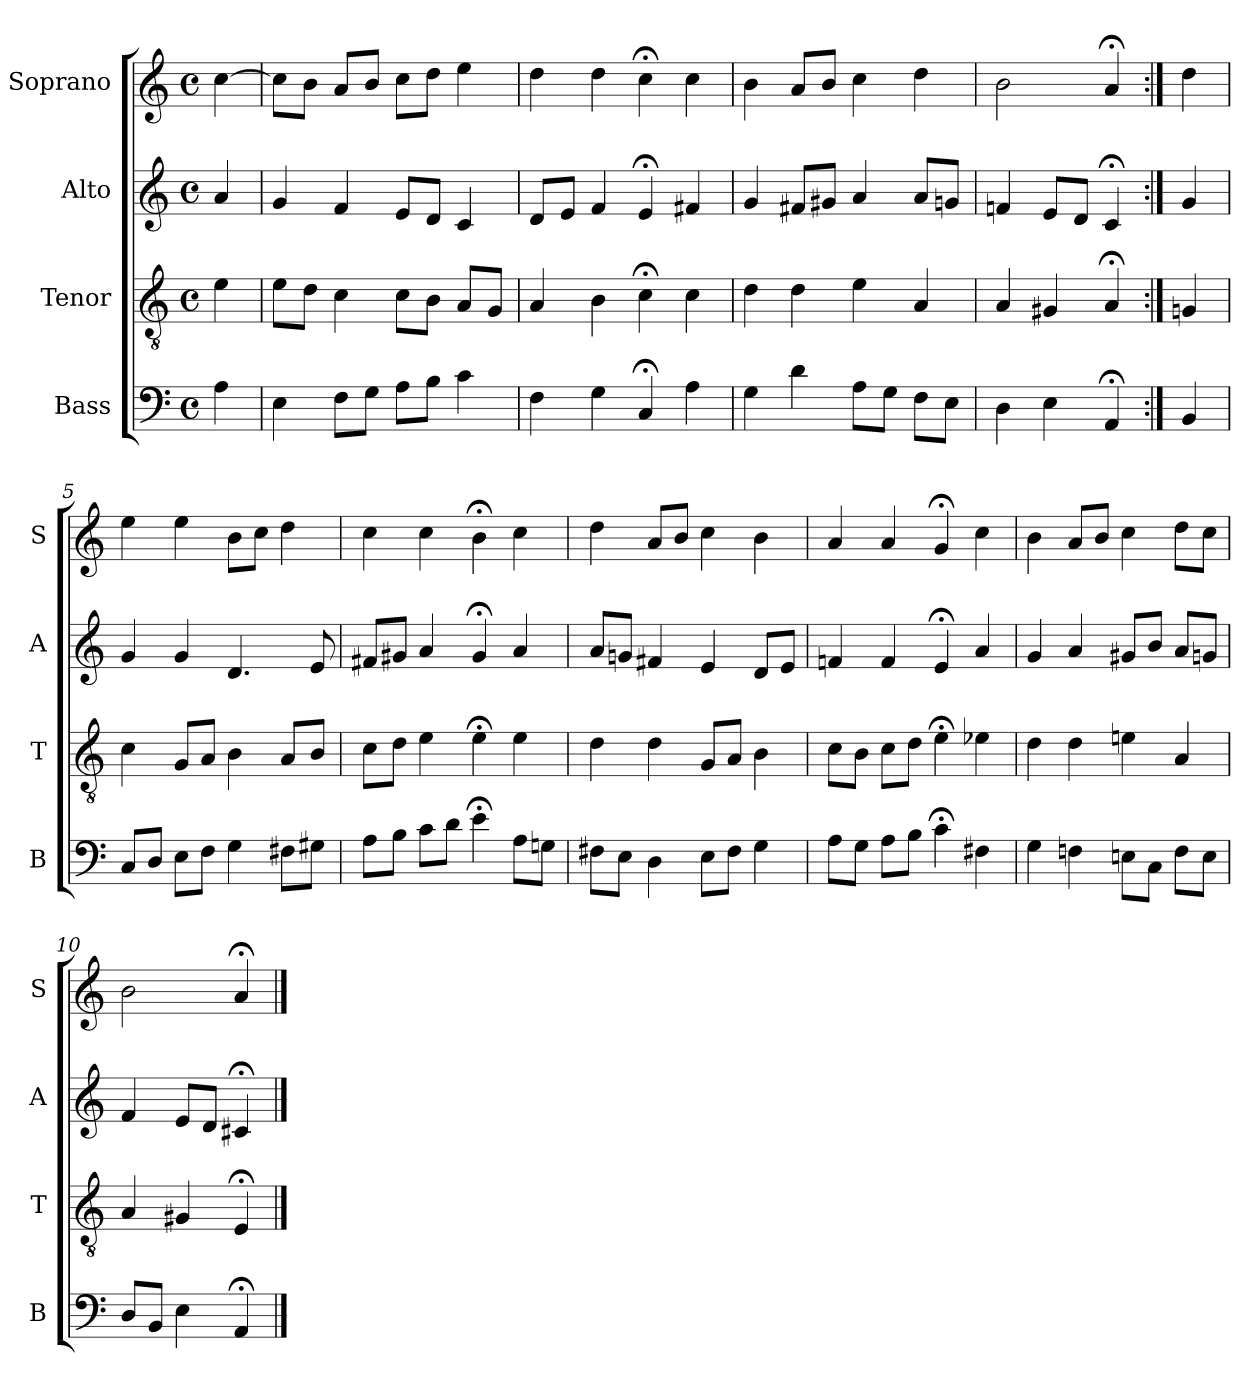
**kern	**kern	**kern	**kern
*part4	*part3	*part2	*part1
*staff4	*staff3	*staff2	*staff1
*I"Bass	*I"Tenor	*I"Alto	*I"Soprano
*I'B	*I'T	*I'A	*I'S
*clefF4	*clefGv2	*clefG2	*clefG2
*k[]	*k[]	*k[]	*k[]
*a:	*a:	*a:	*a:
*M4/4	*M4/4	*M4/4	*M4/4
*met(c)	*met(c)	*met(c)	*met(c)
*MM100	*MM100	*MM100	*MM100
=	=	=	=
4A	4e	4a	[4cc
=1	=1	=1	=1
4E	8eL	4g	8ccL]
.	8dJ	.	8bJ
8FL	4c	4f	8aL
8GJ	.	.	8bJ
8AL	8cL	8eL	8ccL
8BJ	8BJ	8dJ	8ddJ
4c	8AL	4c	4ee
.	8GJ	.	.
=2	=2	=2	=2
4F	4A	8dL	4dd
.	.	8eJ	.
4G	4B	4f	4dd
4C;<	4c;<	4e;<	4cc;<
4A	4c	4f#X	4cc
=3	=3	=3	=3
4G	4d	4g	4b
4d	4d	8f#XL	8aL
.	.	8g#XJ	8bJ
8AL	4e	4a	4cc
8GJ	.	.	.
8FL	4A	8aL	4dd
8EJ	.	8gnJ	.
=4	=4	=4	=4
4D	4A	4fn	2b
4E	4G#X	8eL	.
.	.	8dJ	.
4AA;<	4A;<	4c;<	4a;<
=:|!	=:|!	=:|!	=:|!
4BB	4Gn	4g	4dd
=5	=5	=5	=5
8CL	4c	4g	4ee
8DJ	.	.	.
8EL	8GL	4g	4ee
8FJ	8AJ	.	.
4G	4B	4.d	8bL
.	.	.	8ccJ
8F#XL	8AL	.	4dd
8G#XJ	8BJ	8e	.
=6	=6	=6	=6
8AL	8cL	8f#XL	4cc
8BJ	8dJ	8g#XJ	.
8cL	4e	4a	4cc
8dJ	.	.	.
4e;<	4e;<	4g#;<	4b;<
8AL	4e	4a	4cc
8GnJ	.	.	.
=7	=7	=7	=7
8F#XL	4d	8aL	4dd
8EJ	.	8gnJ	.
4D	4d	4f#X	8aL
.	.	.	8bJ
8EL	8GL	4e	4cc
8F#J	8AJ	.	.
4G	4B	8dL	4b
.	.	8eJ	.
=8	=8	=8	=8
8AL	8cL	4fn	4a
8GJ	8BJ	.	.
8AL	8cL	4f	4a
8BJ	8dJ	.	.
4c;<	4e;<	4e;<	4g;<
4F#X	4e-X	4a	4cc
=9	=9	=9	=9
4G	4d	4g	4b
4Fn	4d	4a	8aL
.	.	.	8bJ
8EniL	4eni	8g#XiL	4cci
8CJ	.	8bJ	.
8FL	4A	8aL	8ddL
8EJ	.	8gnJ	8ccJ
=10	=10	=10	=10
8DL	4A	4f	2b
8BBJ	.	.	.
4E	4G#X	8eL	.
.	.	8dJ	.
4AA;<	4E;<	4c#X;<	4a;<
==	==	==	==
*-	*-	*-	*-
